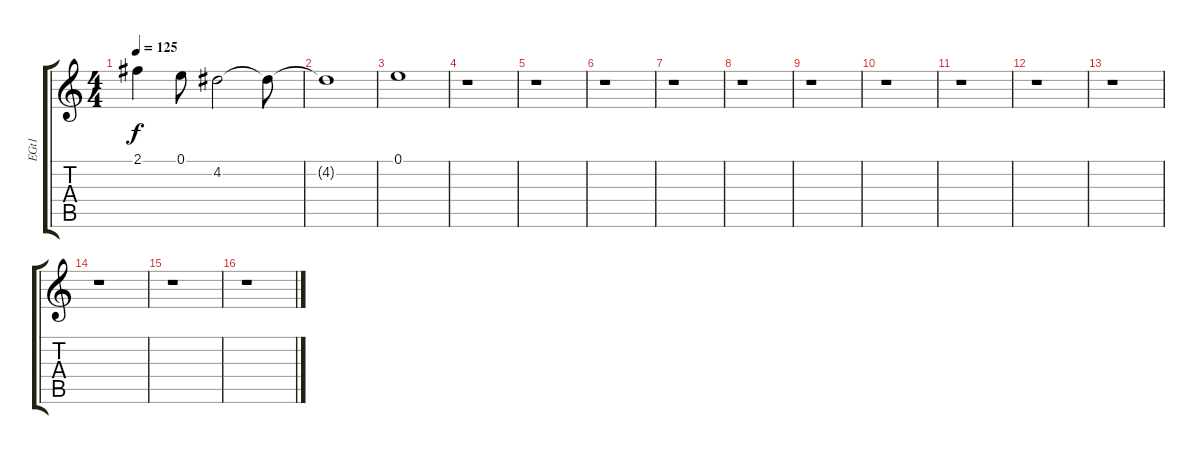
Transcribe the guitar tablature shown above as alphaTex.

\track ("EGt1" "EGt1") {instrument distortionguitar}
\staff {score tabs}
\tuning (E4 B3 G3 D3 A2 E2) {hide}
\ts (4 4)
\tempo 125
\clef g2
\ks c
2.1.4{dy f} 0.1.8 4.2.2 4.2{t}.8 |
4.2{t}.1 |
0.1.1 |
r.1 |
r.1 |
r.1 |
r.1 |
r.1 |
r.1 |
r.1 |
r.1 |
r.1 |
r.1 |
r.1 |
r.1 |
r.1
